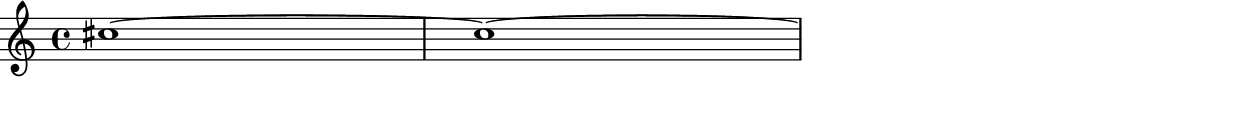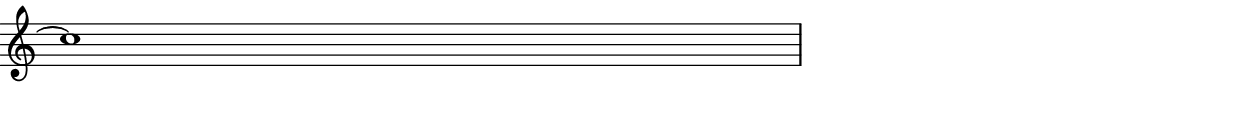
%% Generated by lilypond-book
%% Options: [exampleindent=10.16\mm,indent=0\mm,line-width=160\mm,paper-height=845.047\pt,paper-width=597.508\pt,papersize='(cons (* 597.508 pt) (* 845.047 pt)),quote]
\include "lilypond-book-preamble.ly"


% ****************************************************************
% Start cut-&-pastable-section
% ****************************************************************

#(ly:set-option 'eps-box-padding 3.000000)



\paper {
  #(set-paper-size '(cons (* 597.508 pt) (* 845.047 pt)))
  indent = 0\mm
  line-width = 160\mm
  % offset the left padding, also add 1mm as lilypond creates cropped
  % images with a little space on the right
  line-width = #(- line-width (* mm  3.000000) (* mm 1))
  line-width = 160\mm - 2.0 * 10.16\mm
  % offset the left padding, also add 1mm as lilypond creates cropped
  % images with a little space on the right
  line-width = #(- line-width (* mm  3.000000) (* mm 1))
}

\layout {
  
}




% ****************************************************************
% ly snippet:
% ****************************************************************
\sourcefilename "snippets/hiding-accidentals-on-tied-notes-at-the-start-of-a-new-system.ly"
\sourcefileline 0
%% DO NOT EDIT this file manually; it was automatically
%% generated from the LilyPond Wiki
%% (https://wiki.lilypond.community).
%%
%% Make any changes in the Wiki itself, or in
%% `Documentation/snippets/new/`, then run
%% `scripts/auxiliar/makelsr.pl`.
%%
%% This file is in the public domain.

\version "2.24.0"

\header {
%% Translation of GIT committish: a8a85e19654e46d725563e6deba44083ef137a2c
  texidocja = "
タイで繋がれた音符が改行した際の臨時記号を隠す方法を示しています。
"
  doctitleja = "タイで繋がれた音符が改行した際の臨時記号を隠す"

%% Translation of GIT committish: 2f3474d9af596d677ed5b7ce720ae4d0954a6b51
  texidocit = "
Questo frammento mostra come nascondere le alterazioni delle note unite alla figura precedente mediante una
legatura di valore all'inizio di un nuovo sistema

"
  doctitleit = "Nascondere le alterazioni delle note con legatura di valore all'inizio di un nuovo sistema"

%% Translation of GIT committish: 41a008e75e2fe29536406cdf0d71c32a4606f2b8
  texidocfr = "
Cet exemple illustre comment, lorsqu'une note affublée d'une altération
accidentelle est prolongée, ne pas répéter cette altération après un
saut de ligne.
"

  doctitlefr = "Non répétition de l'altération après saut de ligne sur liaison de prolongation"

%% Translation of GIT committish: 3103776eff283e358d36b123823dab8bc2dbeb44
  texidoces = "
Aquí se muestra la manera de ocultar las alteraciones de las notas
ligadas al comienzo de un sistema nuevo.

"
  doctitlees = "Ocultar las alteraciones sobre notas ligadas al principio de un sistema nuevo"

%% Translation of GIT committish: 8ffecf6be17c6ec2ff87cf31873121a8cce29b09
  texidocca = "
Aquí es mostra la manera d'ocultar les alteracions de les notes
lligades al començament d'uns sistema nou.

"
  doctitleca = "Ocultar les alteracions sobre notes lligades al principi d'un sistema nou"

  categories = "Pitches"

  texidoc = "
This shows how to hide accidentals on tied notes at the start of a new
system.
"

  doctitle = "Hiding accidentals on tied notes at the start of a new system"
} % begin verbatim


\relative c'' {
  \override Accidental.hide-tied-accidental-after-break = ##t
  cis1~ cis~
  \break
  cis
}



% ****************************************************************
% end ly snippet
% ****************************************************************
